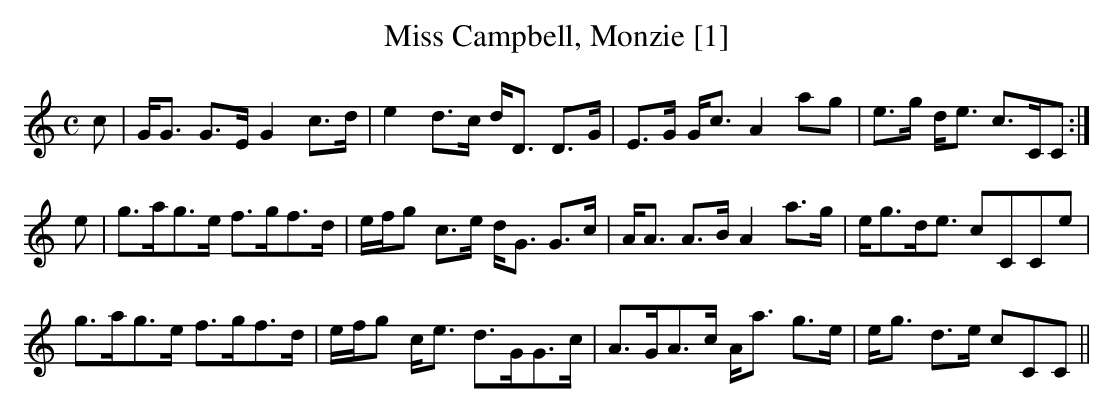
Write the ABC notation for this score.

X:1
T:Miss Campbell, Monzie [1]
M:C
L:1/8
K:C
c | G<G G>E G2 c>d | e2 d>c d<D D>G | E>G G<c A2 ag | e>g d<e c>CC :|
e | g>ag>e f>gf>d | e/f/g c>e d<G G>c | A<A A>B A2 a>g | e<gd<e cCCe |
g>ag>e f>gf>d | e/f/g c<e d>GG>c | A>GA>c A<a g>e | e<g d>e cCC ||
